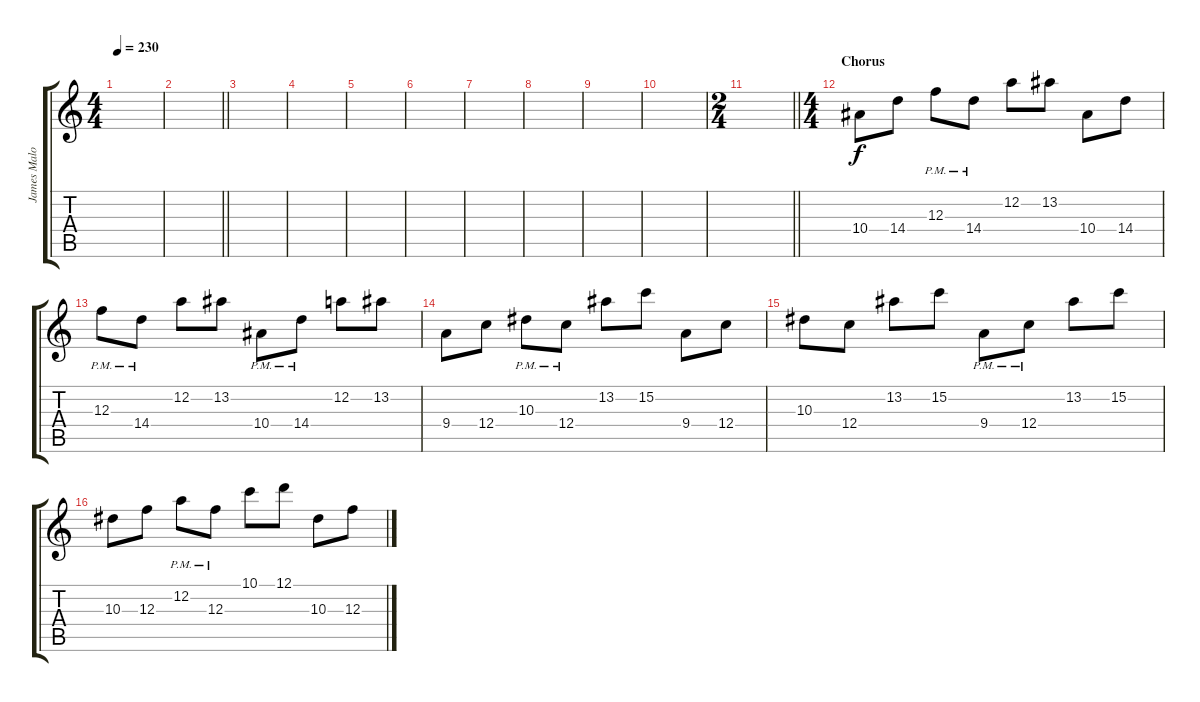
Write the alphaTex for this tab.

\track ("James Malone Lead" "James Malo") {instrument distortionguitar}
\staff {score tabs}
\tuning (D4 A3 F3 C3 G2 D2) {hide}
\ts (4 4)
\tempo 230
\clef g2
\ks c
|
\barLineRight lightlight
|
|
|
|
|
|
|
|
|
\ts (2 4)
\barLineRight lightlight
|
\ts (4 4)
\section ("" "Chorus")
10.4.8 14.4.8 12.3{pm}.8 14.4{pm}.8 12.2.8 13.2.8 10.4.8 14.4.8 |
12.3{pm}.8 14.4{pm}.8 12.2.8 13.2.8 10.4{pm}.8 14.4{pm}.8 12.2.8 13.2.8 |
9.4.8 12.4.8 10.3{pm}.8 12.4{pm}.8 13.2.8 15.2.8 9.4.8 12.4.8 |
10.3.8 12.4.8 13.2.8 15.2.8 9.4{pm}.8 12.4{pm}.8 13.2.8 15.2.8 |
10.3.8 12.3.8 12.2{pm}.8 12.3{pm}.8 10.1.8 12.1.8 10.3.8 12.3.8
